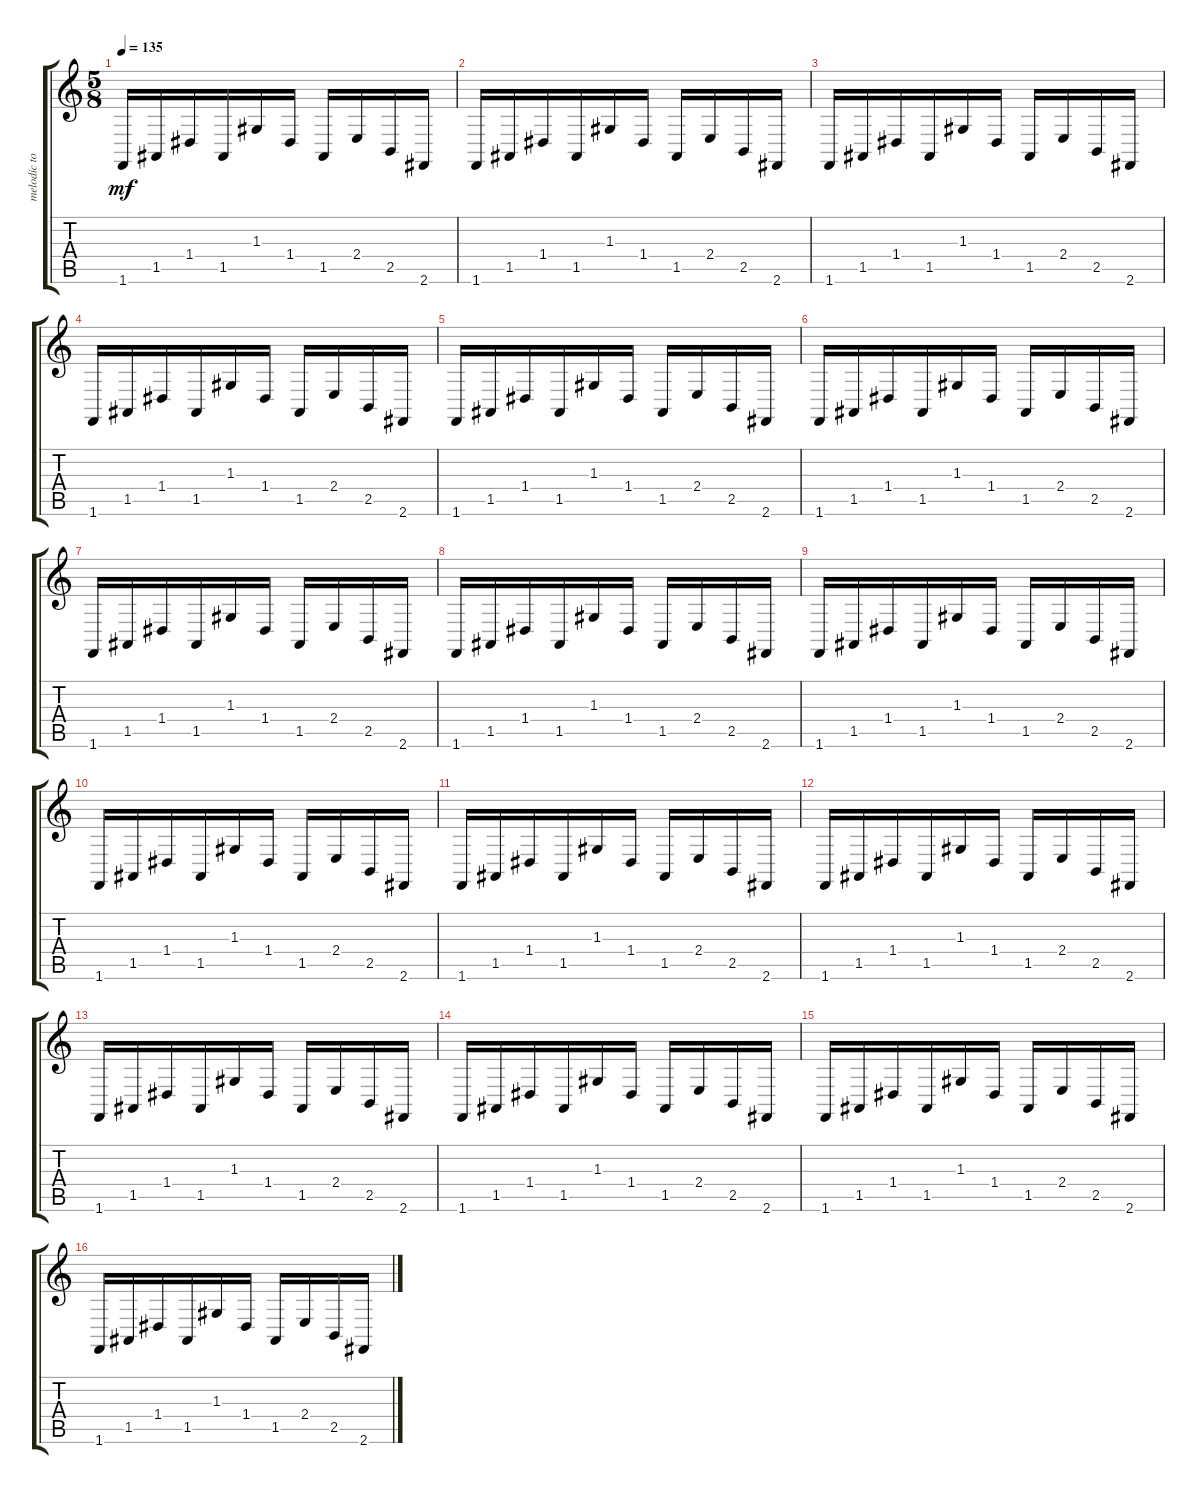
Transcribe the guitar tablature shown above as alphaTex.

\track ("melodic tom         " "melodic to") {instrument melodictom}
\staff {score tabs}
\tuning (E4 B3 G3 D3 A2 E2) {hide}
\ts (5 8)
\tempo 135
\clef g2
\ks c
1.6.16{dy mf} 1.5.16 1.4.16 1.5.16 1.3.16 1.4.16 1.5.16 2.4.16 2.5.16 2.6.16 |
1.6.16 1.5.16 1.4.16 1.5.16 1.3.16 1.4.16 1.5.16 2.4.16 2.5.16 2.6.16 |
1.6.16 1.5.16 1.4.16 1.5.16 1.3.16 1.4.16 1.5.16 2.4.16 2.5.16 2.6.16 |
1.6.16 1.5.16 1.4.16 1.5.16 1.3.16 1.4.16 1.5.16 2.4.16 2.5.16 2.6.16 |
1.6.16 1.5.16 1.4.16 1.5.16 1.3.16 1.4.16 1.5.16 2.4.16 2.5.16 2.6.16 |
1.6.16 1.5.16 1.4.16 1.5.16 1.3.16 1.4.16 1.5.16 2.4.16 2.5.16 2.6.16 |
1.6.16 1.5.16 1.4.16 1.5.16 1.3.16 1.4.16 1.5.16 2.4.16 2.5.16 2.6.16 |
1.6.16 1.5.16 1.4.16 1.5.16 1.3.16 1.4.16 1.5.16 2.4.16 2.5.16 2.6.16 |
1.6.16 1.5.16 1.4.16 1.5.16 1.3.16 1.4.16 1.5.16 2.4.16 2.5.16 2.6.16 |
1.6.16 1.5.16 1.4.16 1.5.16 1.3.16 1.4.16 1.5.16 2.4.16 2.5.16 2.6.16 |
1.6.16 1.5.16 1.4.16 1.5.16 1.3.16 1.4.16 1.5.16 2.4.16 2.5.16 2.6.16 |
1.6.16 1.5.16 1.4.16 1.5.16 1.3.16 1.4.16 1.5.16 2.4.16 2.5.16 2.6.16 |
1.6.16 1.5.16 1.4.16 1.5.16 1.3.16 1.4.16 1.5.16 2.4.16 2.5.16 2.6.16 |
1.6.16 1.5.16 1.4.16 1.5.16 1.3.16 1.4.16 1.5.16 2.4.16 2.5.16 2.6.16 |
1.6.16 1.5.16 1.4.16 1.5.16 1.3.16 1.4.16 1.5.16 2.4.16 2.5.16 2.6.16 |
1.6.16 1.5.16 1.4.16 1.5.16 1.3.16 1.4.16 1.5.16 2.4.16 2.5.16 2.6.16
